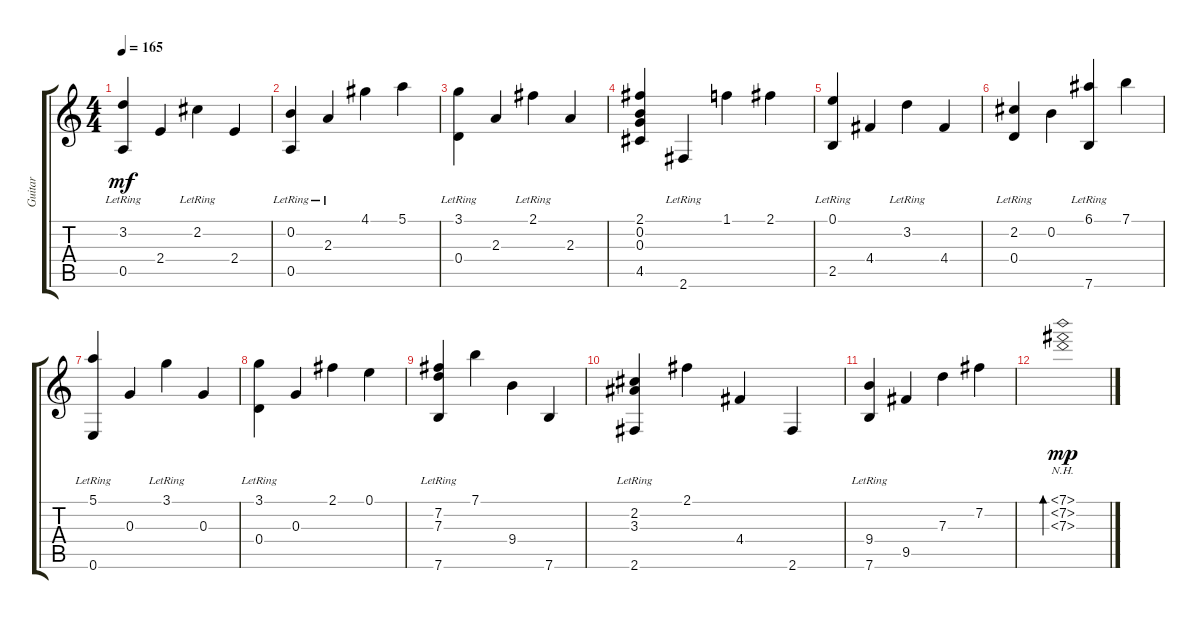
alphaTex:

\track ("Guitar" "Guitar") {instrument acousticguitarnylon}
\staff {score tabs}
\tuning (E4 B3 G3 D3 A2 E2) {hide}
\ts (4 4)
\tempo 165
\clef g2
\ks c
(3.2{lr} 0.5{lr}).4{dy mf} 2.4.4 2.2{lr}.4 2.4.4 |
(0.2{lr} 0.5{lr}).4 2.3{lr}.4 4.1.4 5.1.4 |
(3.1{lr} 0.4{lr}).4 2.3.4 2.1{lr}.4 2.3.4 |
(2.1 0.2 0.3 4.5).4 2.6{lr}.4 1.1.4 2.1.4 |
(0.1{lr} 2.5{lr}).4 4.4.4 3.2{lr}.4 4.4.4 |
(2.2 0.4{lr}).4 0.2.4 (6.1 7.6{lr}).4 7.1.4 |
(5.1{lr} 0.6{lr}).4 0.3.4 3.1{lr}.4 0.3.4 |
(3.1{lr} 0.4{lr}).4 0.3.4 2.1.4 0.1.4 |
(7.2 7.3 7.6{lr}).4 7.1.4 9.4.4 7.6.4 |
(2.2 3.3 2.6{lr}).4 2.1.4 4.4.4 2.6.4 |
(9.4{lr} 7.6{lr}).4 9.5.4 7.3.4 7.2.4 |
(7.1{nh} 7.2{nh} 7.3{nh}).1{bd 480 dy mp}
